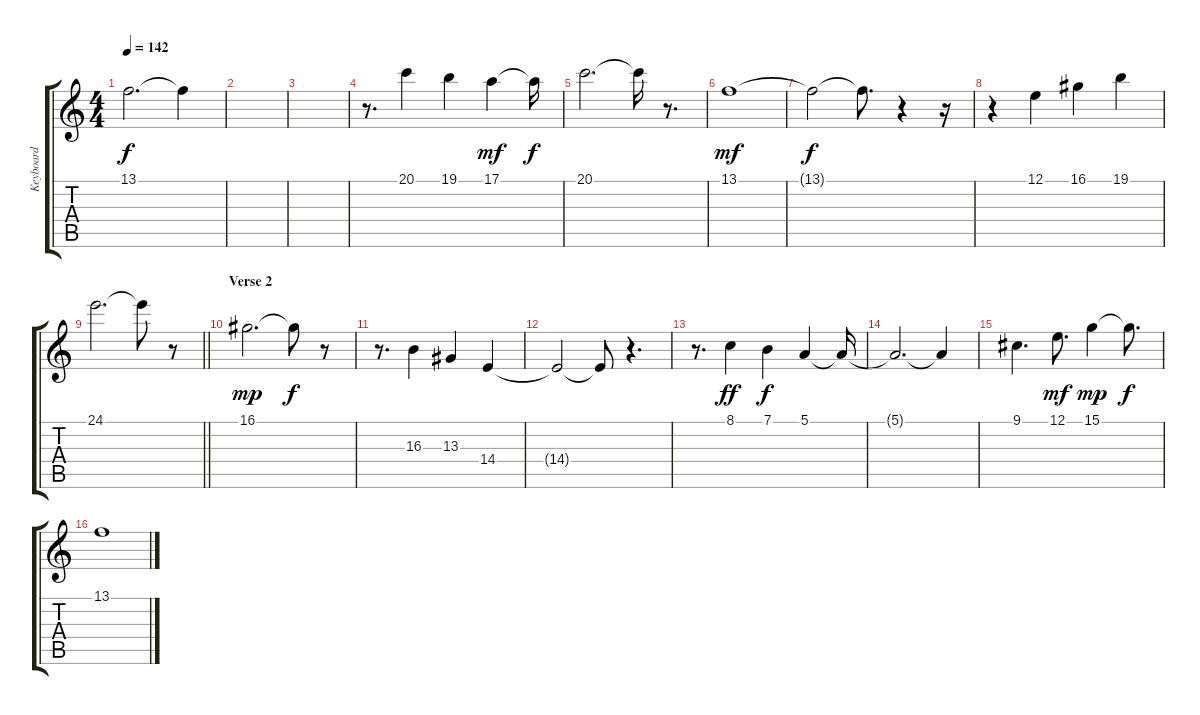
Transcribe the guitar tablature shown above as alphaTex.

\track ("Keyboard" "Keyboard") {instrument stringensemble2}
\staff {score tabs}
\tuning (E4 B3 G3 D3 A2 E2) {hide}
\ts (4 4)
\tempo 142
\clef g2
\ks c
13.1.2{d dy f} 13.1{t}.4 |
|
|
r.8{d} 20.1.4 19.1.4 17.1.4{dy mf} 17.1{t}.16{dy f} |
20.1.2{d} 20.1{t}.16 r.8{d} |
13.1.1{dy mf} |
13.1{t}.2{dy f} 13.1{t}.8{d} r.4 r.16 |
r.4 12.1.4 16.1.4 19.1.4 |
\barLineRight lightlight
24.1.2{d} 24.1{t}.8 r.8 |
\section ("" "Verse 2")
16.1.2{d dy mp} 16.1{t}.8{dy f} r.8 |
r.8{d} 16.3.4 13.3.4 14.4.4 |
14.4{t}.2 14.4{t}.8 r.4{d} |
r.8{d} 8.1.4{dy ff} 7.1.4{dy f} 5.1.4 5.1{t}.16 |
5.1{t}.2{d} 5.1{t}.4 |
9.1.4{d} 12.1.8{d dy mf} 15.1.4{dy mp} 15.1{t}.8{d dy f} |
13.1.1
